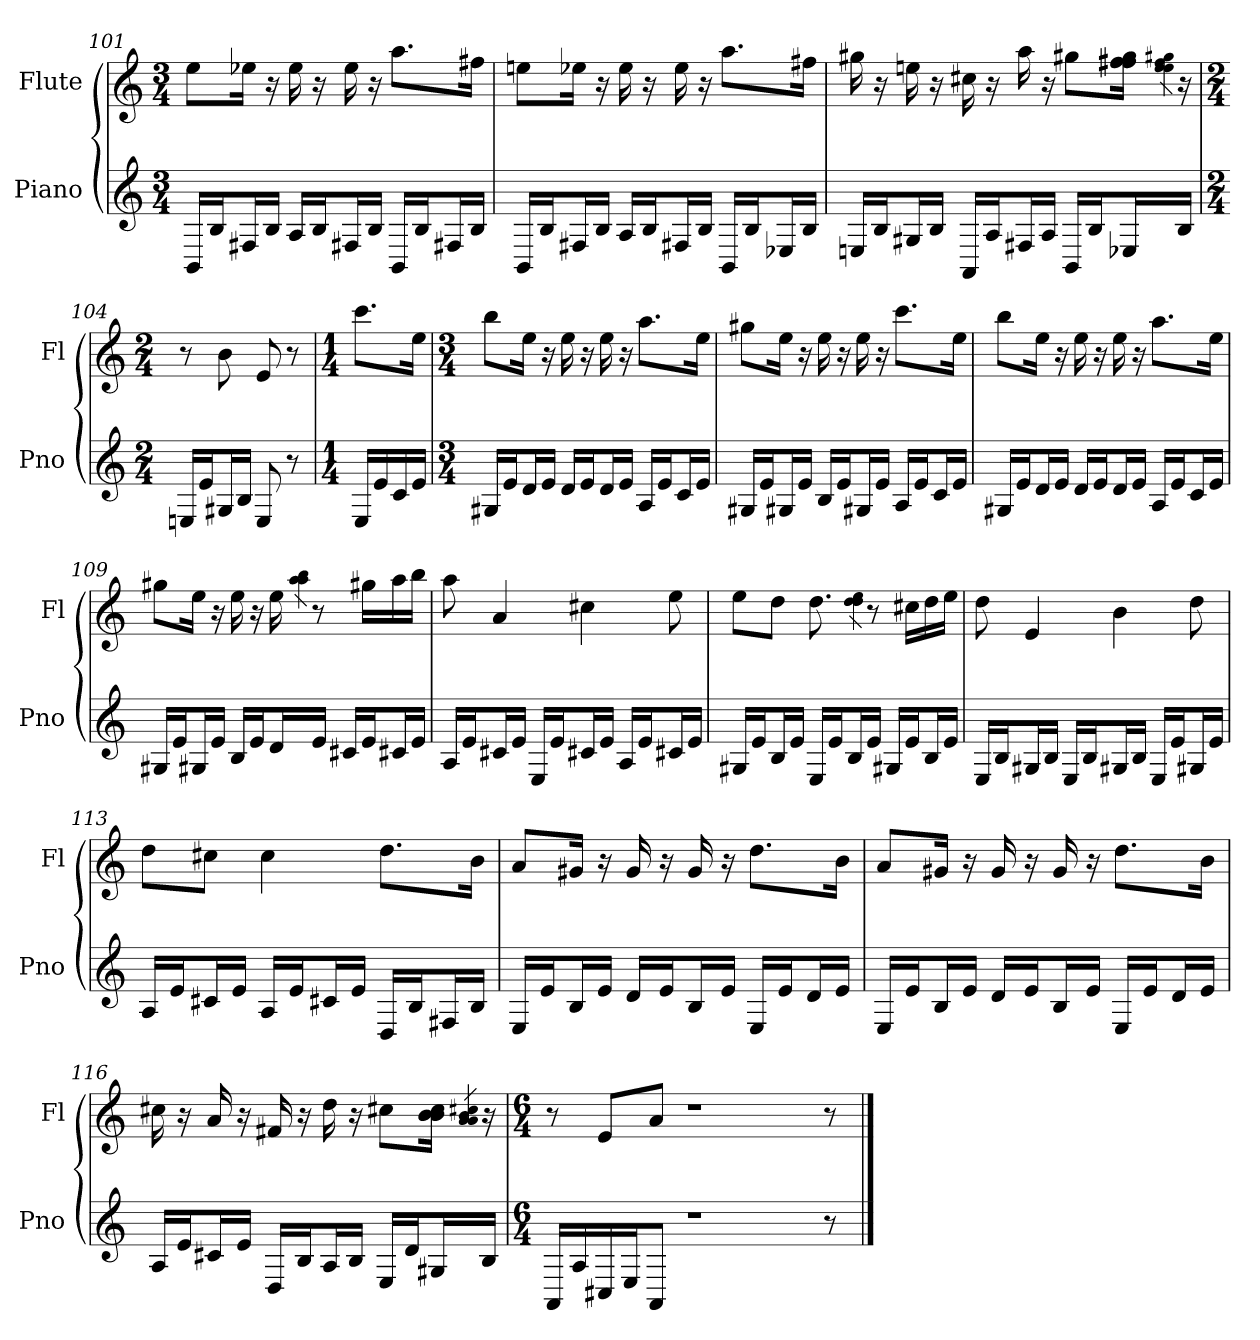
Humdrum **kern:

**kern	**kern
*part2	*part1
*staff2	*staff1
*I"Piano	*I"Flute
*I'Pno	*I'Fl
*clefG2	*clefG2
*M3/4	*M3/4
=101	=101
16BB/LL	8ee\L
16B/J	.
16F#X/L	16ee-X\Jk
16B/JJ	16r
16A/LL	16ee-
16B/J	16r
16F#X/L	16ee-
16B/JJ	16r
16BB/LL	8.aa\L
16B/J	.
16F#X/L	.
16B/JJ	16ff#X\Jk
=102	=102
16BB/LL	8een\L
16B/J	.
16F#X/L	16ee-X\Jk
16B/JJ	16r
16A/LL	16ee-
16B/J	16r
16F#X/L	16ee-
16B/JJ	16r
16BB/LL	8.aa\L
16B/J	.
16E-X/L	.
16B/JJ	16ff#X\Jk
=103	=103
16En/LL	16gg#X
16B/J	16r
16G#X/L	16een
16B/JJ	16r
16AA/LL	16cc#X
16A/J	16r
16F#X/L	16aa
16A/JJ	16r
16BB/LL	8gg#X\L
16B/J	.
16E-X/L	16ff#X\ 16gg# 16ff#XJk
.	4qgg#X 4qee 4qff# 4qee
16B/JJ	16r
=104	=104
*M2/4	*M2/4
16En/LL	8r
16e/J	.
16G#X/L	8b
16B/JJ	.
8E	8e
8r	8r
=105	=105
*M1/4	*M1/4
16E/LL	8.ccc\L
16e/	.
16c/	.
16e/JJ	16ee\Jk
=106	=106
*M3/4	*M3/4
16G#X/LL	8bb\L
16e/J	.
16d/L	16ee\Jk
16e/JJ	16r
16d/LL	16ee
16e/J	16r
16d/L	16ee
16e/JJ	16r
16A/LL	8.aa\L
16e/J	.
16c/L	.
16e/JJ	16ee\Jk
=107	=107
16G#X/LL	8gg#X\L
16e/J	.
16G#X/L	16ee\Jk
16e/JJ	16r
16B/LL	16ee
16e/J	16r
16G#X/L	16ee
16e/JJ	16r
16A/LL	8.ccc\L
16e/J	.
16c/L	.
16e/JJ	16ee\Jk
=108	=108
16G#X/LL	8bb\L
16e/J	.
16d/L	16ee\Jk
16e/JJ	16r
16d/LL	16ee
16e/J	16r
16d/L	16ee
16e/JJ	16r
16A/LL	8.aa\L
16e/J	.
16c/L	.
16e/JJ	16ee\Jk
=109	=109
16G#X/LL	8gg#X\L
16e/J	.
16G#X/L	16ee\Jk
16e/JJ	16r
16B/LL	16ee
16e/J	16r
16d/L	16ee
.	4qaa 4qbb 4qaa
16e/JJ	8r
16c#X/LL	.
16e/J	16gg#X\LL
16c#X/L	16aa\
16e/JJ	16bb\JJ
=110	=110
16A/LL	8aa
16e/J	.
16c#X/L	4a
16e/JJ	.
16E/LL	.
16e/J	.
16c#X/L	4cc#X
16e/JJ	.
16A/LL	.
16e/J	.
16c#X/L	8ee
16e/JJ	.
=111	=111
16G#X/LL	8ee\L
16e/J	.
16B/L	8dd\J
16e/JJ	.
16E/LL	8.dd
16e/J	.
16B/L	.
.	4qdd 4qee 4qdd
16e/JJ	8r
16G#X/LL	.
16e/J	16cc#X\LL
16B/L	16dd\
16e/JJ	16ee\JJ
=112	=112
16E/LL	8dd
16B/J	.
16G#X/L	4e
16B/JJ	.
16E/LL	.
16B/J	.
16G#X/L	4b
16B/JJ	.
16E/LL	.
16e/J	.
16G#X/L	8dd
16e/JJ	.
=113	=113
16A/LL	8dd\L
16e/J	.
16c#X/L	8cc#X\J
16e/JJ	.
16A/LL	4cc#
16e/J	.
16c#X/L	.
16e/JJ	.
16D/LL	8.dd\L
16B/J	.
16F#X/L	.
16B/JJ	16b\Jk
=114	=114
16E/LL	8a/L
16e/J	.
16B/L	16g#X/Jk
16e/JJ	16r
16d/LL	16g#
16e/J	16r
16B/L	16g#
16e/JJ	16r
16E/LL	8.dd\L
16e/J	.
16d/L	.
16e/JJ	16b\Jk
=115	=115
16E/LL	8a/L
16e/J	.
16B/L	16g#X/Jk
16e/JJ	16r
16d/LL	16g#
16e/J	16r
16B/L	16g#
16e/JJ	16r
16E/LL	8.dd\L
16e/J	.
16d/L	.
16e/JJ	16b\Jk
=116	=116
16A/LL	16cc#X
16e/J	16r
16c#X/L	16a
16e/JJ	16r
16D/LL	16f#X
16B/J	16r
16A/L	16dd
16B/JJ	16r
16E/LL	8cc#X\L
16d/J	.
16G#X/L	16b\ 16cc# 16bJk
.	4qcc#X 4qa 4qb 4qa
16B/JJ	16r
=117	=117
*M6/4	*M6/4
16AA/LL	8r
16A/	.
16C#X/	8e/L
16E/J	.
8AA/J	8a/J
1r	1r
8r	8r
==	==
*-	*-
